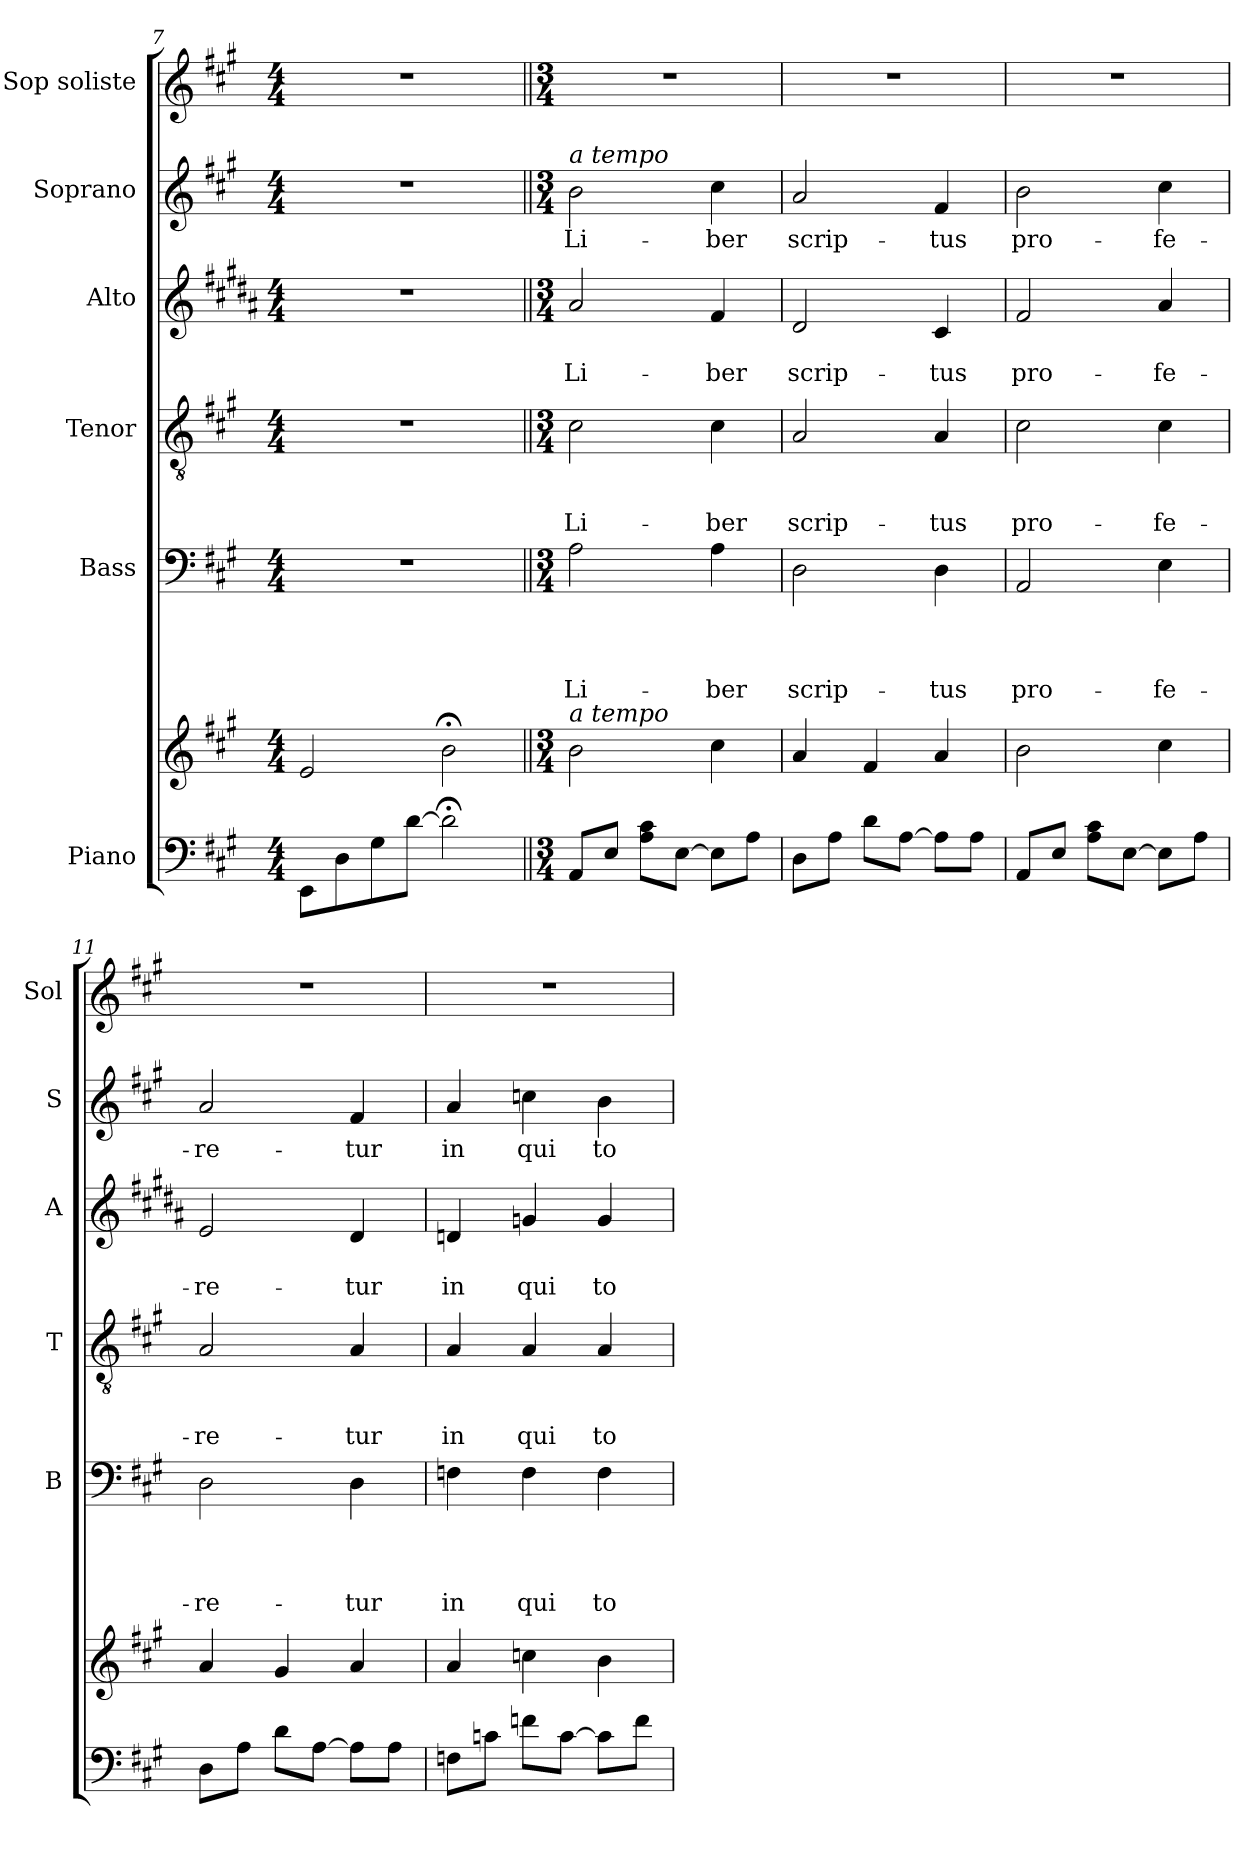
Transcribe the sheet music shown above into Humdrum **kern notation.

**kern	**kern	**kern	**text	**text	**text	**text	**kern	**text	**text	**text	**kern	**text	**text	**kern	**text	**kern
*part6	*part6	*part5	*part5	*part5	*part5	*part5	*part4	*part4	*part4	*part4	*part3	*part3	*part3	*part2	*part2	*part1
*staff7	*staff6	*staff5	*staff5	*staff5	*staff5	*staff5	*staff4	*staff4	*staff4	*staff4	*staff3	*staff3	*staff3	*staff2	*staff2	*staff1
*I"Piano	*	*I"Bass	*	*	*	*	*I"Tenor	*	*	*	*I"Alto	*	*	*I"Soprano	*	*I"Sop soliste
*	*	*I'B	*	*	*	*	*I'T	*	*	*	*I'A	*	*	*I'S	*	*I'Sol
*clefF4	*clefG2	*clefF4	*	*	*	*	*clefGv2	*	*	*	*clefG2	*	*	*clefG2	*	*clefG2
*	*	*	*	*	*	*	*	*	*	*	*ITrd1c2	*	*	*	*	*
*k[f#c#g#]	*k[f#c#g#]	*k[f#c#g#]	*	*	*	*	*k[f#c#g#]	*	*	*	*k[f#c#g#]	*	*	*k[f#c#g#]	*	*k[f#c#g#]
*A:	*A:	*A:	*	*	*	*	*A:	*	*	*	*A:	*	*	*A:	*	*A:
*M4/4	*M4/4	*M4/4	*	*	*	*	*M4/4	*	*	*	*M4/4	*	*	*M4/4	*	*M4/4
=7	=7	=7	=7	=7	=7	=7	=7	=7	=7	=7	=7	=7	=7	=7	=7	=7
8EE\L	2e/	1r	.	.	.	.	1r	.	.	.	1r	.	.	1r	.	1r
8D\	.	.	.	.	.	.	.	.	.	.	.	.	.	.	.	.
8G#\	.	.	.	.	.	.	.	.	.	.	.	.	.	.	.	.
[8d\J	.	.	.	.	.	.	.	.	.	.	.	.	.	.	.	.
2d;<\]	2b;<\	.	.	.	.	.	.	.	.	.	.	.	.	.	.	.
=8||	=8||	=8||	=8||	=8||	=8||	=8||	=8||	=8||	=8||	=8||	=8||	=8||	=8||	=8||	=8||	=8||
*M3/4	*M3/4	*M3/4	*	*	*	*	*M3/4	*	*	*	*M3/4	*	*	*M3/4	*	*M3/4
!	!	!	!	!	!	!LO:LY:b	!	!	!	!	!	!	!	!	!	!
!	!	!	!	!	!	!	!	!	!	!LO:LY:b	!	!	!	!	!	!
!	!	!	!	!	!	!	!	!	!	!	!	!	!LO:LY:b	!	!	!
!	!	!	!	!	!	!	!	!	!	!	!	!	!	!LO:TX:a:i:t=a tempo	!	!
!	!LO:TX:a:i:t=a tempo	!	!	!	!	!	!	!	!	!	!	!	!	!	!	!
!	!	!	!	!	!	!	!	!	!	!	!	!	!	!	!LO:LY:b	!
8AA/L	2b\	2A\	.	.	.	Li-	2c#\	.	.	Li-	2g#/	.	Li-	2b\	Li-	2.r
8E/J	.	.	.	.	.	.	.	.	.	.	.	.	.	.	.	.
8A\ 8c#\L	.	.	.	.	.	.	.	.	.	.	.	.	.	.	.	.
[8E\J	.	.	.	.	.	.	.	.	.	.	.	.	.	.	.	.
!	!	!	!	!	!	!LO:LY:b	!	!	!	!	!	!	!	!	!	!
!	!	!	!	!	!	!	!	!	!	!LO:LY:b	!	!	!	!	!	!
!	!	!	!	!	!	!	!	!	!	!	!	!	!LO:LY:b	!	!	!
!	!	!	!	!	!	!	!	!	!	!	!	!	!	!	!LO:LY:b	!
8E\L]	4cc#\	4A\	.	.	.	-ber	4c#\	.	.	-ber	4e/	.	-ber	4cc#\	-ber	.
8A\J	.	.	.	.	.	.	.	.	.	.	.	.	.	.	.	.
=9	=9	=9	=9	=9	=9	=9	=9	=9	=9	=9	=9	=9	=9	=9	=9	=9
!	!	!	!	!	!	!LO:LY:b	!	!	!	!	!	!	!	!	!	!
!	!	!	!	!	!	!	!	!	!	!LO:LY:b	!	!	!	!	!	!
!	!	!	!	!	!	!	!	!	!	!	!	!	!LO:LY:b	!	!	!
!	!	!	!	!	!	!	!	!	!	!	!	!	!	!	!LO:LY:b	!
8D\L	4a/	2D\	.	.	.	scrip-	2A/	.	.	scrip-	2c#/	.	scrip-	2a/	scrip-	2.r
8A\J	.	.	.	.	.	.	.	.	.	.	.	.	.	.	.	.
8d\L	4f#/	.	.	.	.	.	.	.	.	.	.	.	.	.	.	.
[8A\J	.	.	.	.	.	.	.	.	.	.	.	.	.	.	.	.
!	!	!	!	!	!	!LO:LY:b	!	!	!	!	!	!	!	!	!	!
!	!	!	!	!	!	!	!	!	!	!LO:LY:b	!	!	!	!	!	!
!	!	!	!	!	!	!	!	!	!	!	!	!	!LO:LY:b	!	!	!
!	!	!	!	!	!	!	!	!	!	!	!	!	!	!	!LO:LY:b	!
8A\L]	4a/	4D\	.	.	.	-tus	4A/	.	.	-tus	4B/	.	-tus	4f#/	-tus	.
8A\J	.	.	.	.	.	.	.	.	.	.	.	.	.	.	.	.
=10	=10	=10	=10	=10	=10	=10	=10	=10	=10	=10	=10	=10	=10	=10	=10	=10
!	!	!	!	!	!	!LO:LY:b	!	!	!	!	!	!	!	!	!	!
!	!	!	!	!	!	!	!	!	!	!LO:LY:b	!	!	!	!	!	!
!	!	!	!	!	!	!	!	!	!	!	!	!	!LO:LY:b	!	!	!
!	!	!	!	!	!	!	!	!	!	!	!	!	!	!	!LO:LY:b	!
8AA/L	2b\	2AA/	.	.	.	pro-	2c#\	.	.	pro-	2e/	.	pro-	2b\	pro-	2.r
8E/J	.	.	.	.	.	.	.	.	.	.	.	.	.	.	.	.
8A\ 8c#\L	.	.	.	.	.	.	.	.	.	.	.	.	.	.	.	.
[8E\J	.	.	.	.	.	.	.	.	.	.	.	.	.	.	.	.
!	!	!	!	!	!	!LO:LY:b	!	!	!	!	!	!	!	!	!	!
!	!	!	!	!	!	!	!	!	!	!LO:LY:b	!	!	!	!	!	!
!	!	!	!	!	!	!	!	!	!	!	!	!	!LO:LY:b	!	!	!
!	!	!	!	!	!	!	!	!	!	!	!	!	!	!	!LO:LY:b	!
8E\L]	4cc#\	4E\	.	.	.	-fe-	4c#\	.	.	-fe-	4g#/	.	-fe-	4cc#\	-fe-	.
8A\J	.	.	.	.	.	.	.	.	.	.	.	.	.	.	.	.
=11	=11	=11	=11	=11	=11	=11	=11	=11	=11	=11	=11	=11	=11	=11	=11	=11
!	!	!	!	!	!	!LO:LY:b	!	!	!	!	!	!	!	!	!	!
!	!	!	!	!	!	!	!	!	!	!LO:LY:b	!	!	!	!	!	!
!	!	!	!	!	!	!	!	!	!	!	!	!	!LO:LY:b	!	!	!
!	!	!	!	!	!	!	!	!	!	!	!	!	!	!	!LO:LY:b	!
8D\L	4a/	2D\	.	.	.	-re-	2A/	.	.	-re-	2d/	.	-re-	2a/	-re-	2.r
8A\J	.	.	.	.	.	.	.	.	.	.	.	.	.	.	.	.
8d\L	4g#/	.	.	.	.	.	.	.	.	.	.	.	.	.	.	.
[8A\J	.	.	.	.	.	.	.	.	.	.	.	.	.	.	.	.
!	!	!	!	!	!	!LO:LY:b	!	!	!	!	!	!	!	!	!	!
!	!	!	!	!	!	!	!	!	!	!LO:LY:b	!	!	!	!	!	!
!	!	!	!	!	!	!	!	!	!	!	!	!	!LO:LY:b	!	!	!
!	!	!	!	!	!	!	!	!	!	!	!	!	!	!	!LO:LY:b	!
8A\L]	4a/	4D\	.	.	.	-tur	4A/	.	.	-tur	4c#/	.	-tur	4f#/	-tur	.
8A\J	.	.	.	.	.	.	.	.	.	.	.	.	.	.	.	.
!!LO:LB:g=z
=12	=12	=12	=12	=12	=12	=12	=12	=12	=12	=12	=12	=12	=12	=12	=12	=12
!	!	!	!	!	!	!LO:LY:b	!	!	!	!	!	!	!	!	!	!
!	!	!	!	!	!	!	!	!	!	!LO:LY:b	!	!	!	!	!	!
!	!	!	!	!	!	!	!	!	!	!	!	!	!LO:LY:b	!	!	!
!	!	!	!	!	!	!	!	!	!	!	!	!	!	!	!LO:LY:b	!
8Fn\L	4a/	4Fn\	.	.	.	in	4A/	.	.	in	4cn/	.	in	4a/	in	2.r
8cn\J	.	.	.	.	.	.	.	.	.	.	.	.	.	.	.	.
!	!	!	!	!	!	!LO:LY:b	!	!	!	!	!	!	!	!	!	!
!	!	!	!	!	!	!	!	!	!	!LO:LY:b	!	!	!	!	!	!
!	!	!	!	!	!	!	!	!	!	!	!	!	!LO:LY:b	!	!	!
!	!	!	!	!	!	!	!	!	!	!	!	!	!	!	!LO:LY:b	!
8fn\L	4ccn\	4F\	.	.	.	qui	4A/	.	.	qui	4fn/	.	qui	4ccn\	qui	.
[8c\J	.	.	.	.	.	.	.	.	.	.	.	.	.	.	.	.
!	!	!	!	!	!	!LO:LY:b	!	!	!	!	!	!	!	!	!	!
!	!	!	!	!	!	!	!	!	!	!LO:LY:b	!	!	!	!	!	!
!	!	!	!	!	!	!	!	!	!	!	!	!	!LO:LY:b	!	!	!
!	!	!	!	!	!	!	!	!	!	!	!	!	!	!	!LO:LY:b	!
8c\L]	4b\	4F\	.	.	.	to-	4A/	.	.	to-	4f/	.	to-	4b\	to-	.
8f\J	.	.	.	.	.	.	.	.	.	.	.	.	.	.	.	.
=	=	=	=	=	=	=	=	=	=	=	=	=	=	=	=	=
*-	*-	*-	*-	*-	*-	*-	*-	*-	*-	*-	*-	*-	*-	*-	*-	*-
